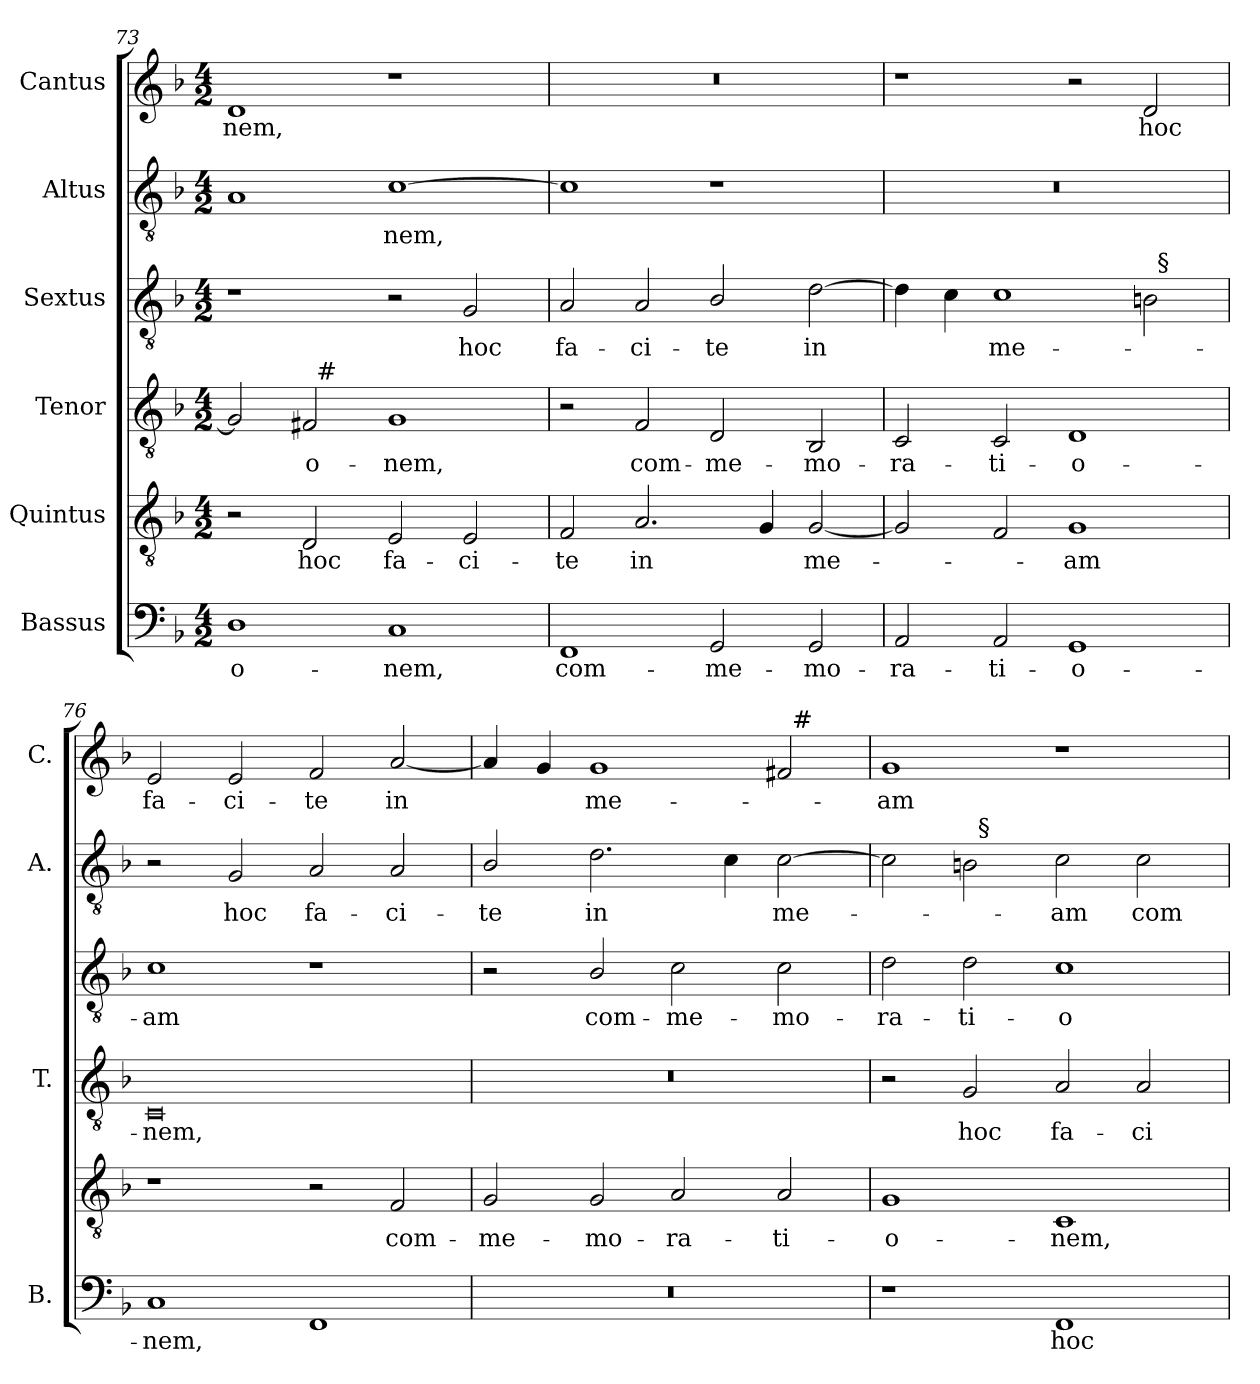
**kern	**text	**kern	**text	**kern	**text	**kern	**text	**kern	**text	**kern	**text
*part6	*part6	*part5	*part5	*part4	*part4	*part3	*part3	*part2	*part2	*part1	*part1
*staff6	*staff6	*staff5	*staff5	*staff4	*staff4	*staff3	*staff3	*staff2	*staff2	*staff1	*staff1
*I"Bassus	*	*I"Quintus	*	*I"Tenor	*	*I"Sextus	*	*I"Altus	*	*I"Cantus	*
*I'B.	*	*	*	*I'T.	*	*	*	*I'A.	*	*I'C.	*
*clefF4	*	*clefGv2	*	*clefGv2	*	*clefGv2	*	*clefGv2	*	*clefG2	*
*	*	*ITrd7c12	*	*ITrd7c12	*	*ITrd7c12	*	*ITrd7c12	*	*	*
*k[b-]	*	*k[b-]	*	*k[b-]	*	*k[b-]	*	*k[b-]	*	*k[b-]	*
*F:	*	*F:	*	*F:	*	*F:	*	*F:	*	*F:	*
*M4/2	*	*M4/2	*	*M4/2	*	*M4/2	*	*M4/2	*	*M4/2	*
=73	=73	=73	=73	=73	=73	=73	=73	=73	=73	=73	=73
!	!LO:LY:b	!	!	!	!	!	!	!	!	!	!LO:LY:b
*	*	*	*	*^	*	*	*	*	*	*	*
1D	-o-	2r	.	2GG/]	2ryy	.	1r	.	1AA	.	1d	-nem,
!	!	!	!LO:LY:b	!	!	!LO:LY:b	!	!	!	!	!	!
.	.	2DD/	hoc	2FF#/	32ryy	-o-	.	.	.	.	.	.
!	!	!	!	!	!LO:TX:a:t=#	!	!	!	!	!	!	!
.	.	.	.	.	1ryy	.	.	.	.	.	.	.
!	!LO:LY:b	!	!LO:LY:b	!	!	!LO:LY:b	!	!	!	!LO:LY:b	!	!
1C	-nem,	2EE/	fa-	1GG	.	-nem,	2r	.	[>1C	-nem,	1r	.
!	!	!	!LO:LY:b	!	!	!	!	!LO:LY:b	!	!	!	!
.	.	2EE/	-ci-	.	.	.	2GG/	hoc	.	.	.	.
.	.	.	.	.	4...ryy	.	.	.	.	.	.	.
=74	=74	=74	=74	=74	=74	=74	=74	=74	=74	=74	=74	=74
!	!LO:LY:b	!	!LO:LY:b	!	!	!	!	!LO:LY:b	!	!	!LO:N:vis=1	!
*	*	*	*	*v	*v	*	*	*	*	*	*	*
1FF	com-	2FF/	-te	2r	.	2AA/	fa-	1C]	.	0r	.
!	!	!	!LO:LY:b	!	!LO:LY:b	!	!LO:LY:b	!	!	!	!
.	.	2.AA/	in	2FF/	com-	2AA/	-ci-	.	.	.	.
!	!LO:LY:b	!	!	!	!LO:LY:b	!	!LO:LY:b	!	!	!	!
2GG/	-me-	.	.	2DD/	-me-	2BB-/	-te	1r	.	.	.
.	.	4GG/	.	.	.	.	.	.	.	.	.
!	!LO:LY:b	!	!LO:LY:b	!	!LO:LY:b	!	!LO:LY:b	!	!	!	!
2GG/	-mo-	[<2GG/	me-	2BBB-/	-mo-	[>2D\	in	.	.	.	.
=75	=75	=75	=75	=75	=75	=75	=75	=75	=75	=75	=75
!	!LO:LY:b	!	!	!	!LO:LY:b	!	!	!LO:N:vis=1	!	!	!
*	*	*	*	*	*	*^	*	*	*	*	*
2AA/	-ra-	2GG/]	.	2CC/	-ra-	4D\]	1ryy	.	0r	.	1r	.
.	.	.	.	.	.	4C\	.	.	.	.	.	.
!	!LO:LY:b	!	!	!	!LO:LY:b	!	!	!LO:LY:b	!	!	!	!
2AA/	-ti-	2FF/	.	2CC/	-ti-	1C	.	me-	.	.	.	.
!	!LO:LY:b	!	!LO:LY:b	!	!LO:LY:b	!	!	!	!	!	!	!
1GG	-o-	1GG	-am	1DD	-o-	.	2ryy	.	.	.	2r	.
!	!	!	!	!	!	!	!	!	!	!	!	!LO:LY:b
.	.	.	.	.	.	2BB\	32ryy	.	.	.	2d/	hoc
!	!	!	!	!	!	!	!LO:TX:a:t=§	!	!	!	!	!
.	.	.	.	.	.	.	4...ryy	.	.	.	.	.
=76	=76	=76	=76	=76	=76	=76	=76	=76	=76	=76	=76	=76
!	!LO:LY:b	!	!	!	!LO:LY:b	!	!	!LO:LY:b	!	!	!	!LO:LY:b
*	*	*	*	*	*	*v	*v	*	*	*	*	*
1C	-nem,	1r	.	0CC	-nem,	1C	-am	2r	.	2e/	fa-
!	!	!	!	!	!	!	!	!	!LO:LY:b	!	!LO:LY:b
.	.	.	.	.	.	.	.	2GG/	hoc	2e/	-ci-
!	!	!	!	!	!	!	!	!	!LO:LY:b	!	!LO:LY:b
1FF	.	2r	.	.	.	1r	.	2AA/	fa-	2f/	-te
!	!	!	!LO:LY:b	!	!	!	!	!	!LO:LY:b	!	!LO:LY:b
.	.	2FF/	com-	.	.	.	.	2AA/	-ci-	[<2a/	in
!!LO:LB:g=z
=77	=77	=77	=77	=77	=77	=77	=77	=77	=77	=77	=77
!LO:N:vis=1	!	!	!LO:LY:b	!LO:N:vis=1	!	!	!	!	!LO:LY:b	!	!
*	*	*	*	*	*	*	*	*	*	*^	*
0r	.	2GG/	-me-	0r	.	2r	.	2BB-/	-te	4a/]	1ryy	.
.	.	.	.	.	.	.	.	.	.	4g/	.	.
!	!	!	!LO:LY:b	!	!	!	!LO:LY:b	!	!LO:LY:b	!	!	!LO:LY:b
.	.	2GG/	-mo-	.	.	2BB-/	com-	2.D\	in	1g	.	me-
!	!	!	!LO:LY:b	!	!	!	!LO:LY:b	!	!	!	!	!
.	.	2AA/	-ra-	.	.	2C\	-me-	.	.	.	2ryy	.
.	.	.	.	.	.	.	.	4C\	.	.	.	.
!	!	!	!LO:LY:b	!	!	!	!LO:LY:b	!	!LO:LY:b	!	!	!
.	.	2AA/	-ti-	.	.	2C\	-mo-	[>2C\	me-	2f#/	32ryy	.
!	!	!	!	!	!	!	!	!	!	!	!LO:TX:a:t=#	!
.	.	.	.	.	.	.	.	.	.	.	4...ryy	.
=78	=78	=78	=78	=78	=78	=78	=78	=78	=78	=78	=78	=78
!	!	!	!LO:LY:b	!	!	!	!LO:LY:b	!	!	!	!	!LO:LY:b
*	*	*	*	*	*	*	*	*^	*	*v	*v	*
1r	.	1GG	-o-	2r	.	2D\	-ra-	2C\]	2ryy	.	1g	-am
!	!	!	!	!	!LO:LY:b	!	!LO:LY:b	!	!	!	!	!
.	.	.	.	2GG/	hoc	2D\	-ti-	2BB\	32ryy	.	.	.
!	!	!	!	!	!	!	!	!	!LO:TX:a:t=§	!	!	!
.	.	.	.	.	.	.	.	.	1ryy	.	.	.
!	!LO:LY:b	!	!LO:LY:b	!	!LO:LY:b	!	!LO:LY:b	!	!	!LO:LY:b	!	!
1FF	hoc	1CC	-nem,	2AA/	fa-	1C	-o-	2C\	.	-am	1r	.
!	!	!	!	!	!LO:LY:b	!	!	!	!	!LO:LY:b	!	!
.	.	.	.	2AA/	-ci-	.	.	2C\	.	com-	.	.
.	.	.	.	.	.	.	.	.	4...ryy	.	.	.
*	*	*	*	*	*	*	*	*v	*v	*	*	*
=	=	=	=	=	=	=	=	=	=	=	=
*-	*-	*-	*-	*-	*-	*-	*-	*-	*-	*-	*-
